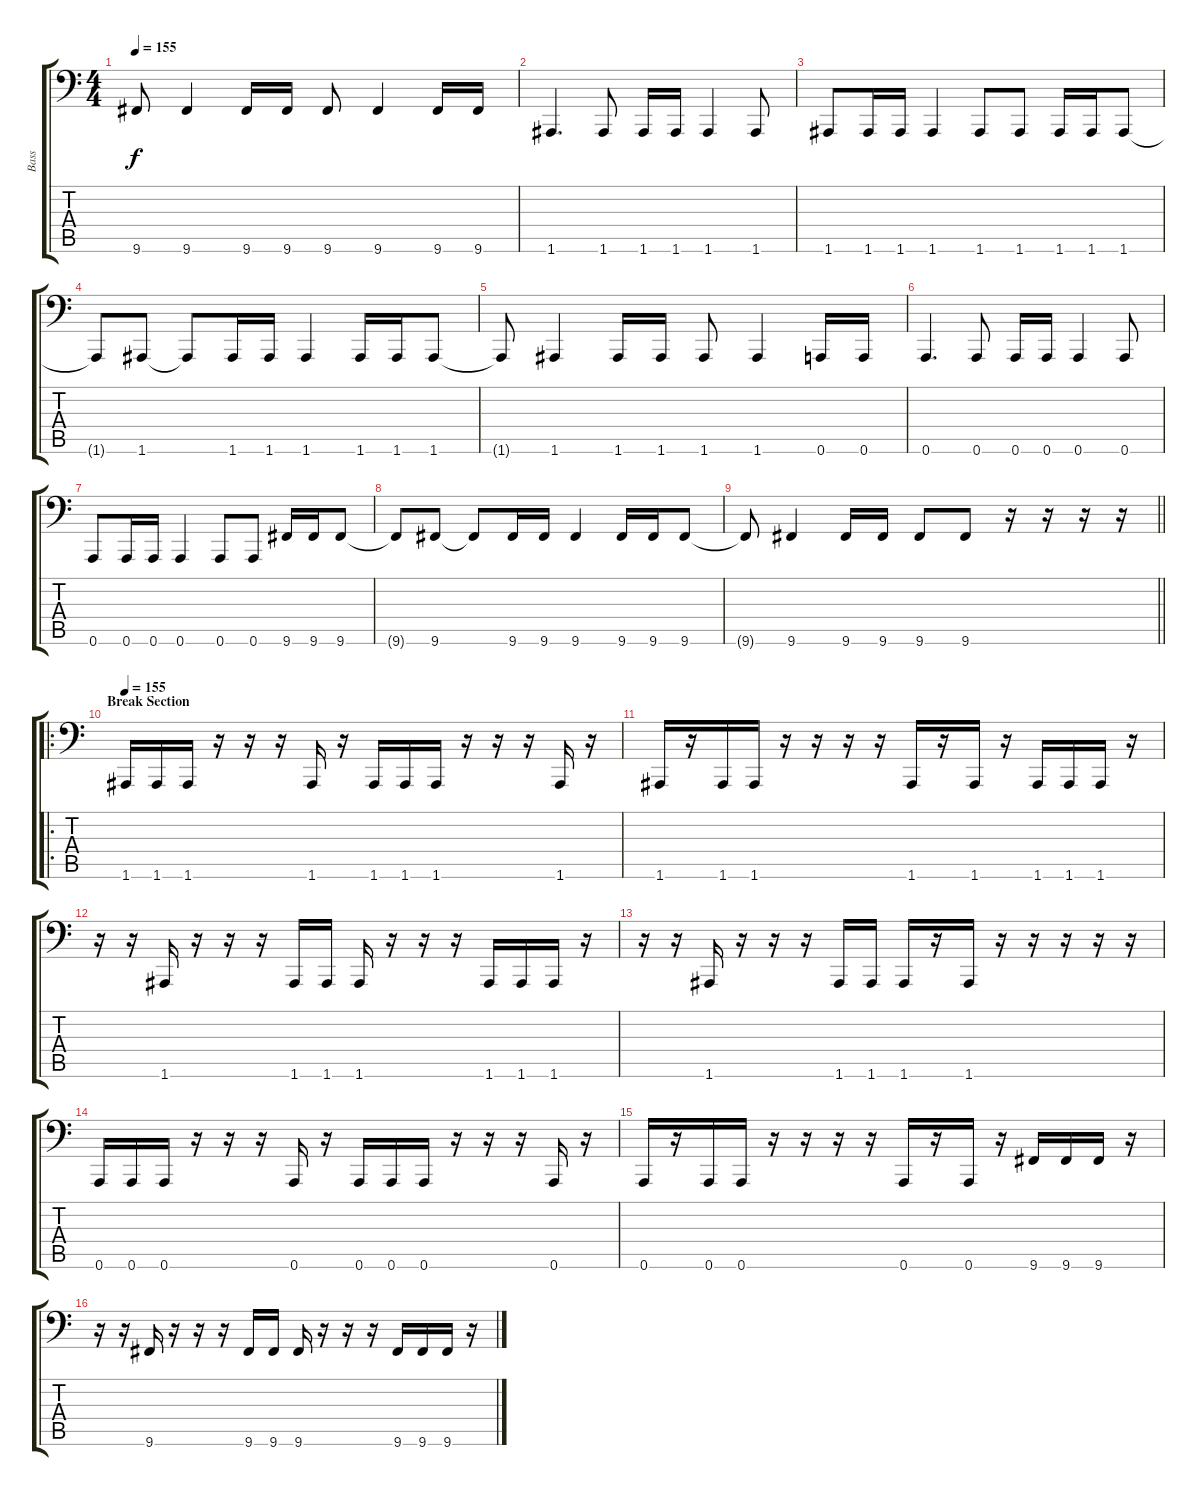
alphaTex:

\track ("Bass" "Bass") {instrument electricbassfinger}
\staff {score tabs}
\tuning (B2 Gb2 D2 A1 E1 A0) {hide}
\ts (4 4)
\tempo 155
\clef f4
\ks c
9.6{t}.8{dy f} 9.6.4 9.6.16 9.6.16 9.6.8 9.6.4 9.6.16 9.6.16 |
1.6.4{d} 1.6.8 1.6.16 1.6.16 1.6.4 1.6.8 |
1.6.8 1.6.16 1.6.16 1.6.4 1.6.8 1.6.8 1.6.16 1.6.16 1.6.8 |
1.6{t}.8 1.6.8 1.6{t}.8 1.6.16 1.6.16 1.6.4 1.6.16 1.6.16 1.6.8 |
1.6{t}.8 1.6.4 1.6.16 1.6.16 1.6.8 1.6.4 0.6.16 0.6.16 |
0.6.4{d} 0.6.8 0.6.16 0.6.16 0.6.4 0.6.8 |
0.6.8 0.6.16 0.6.16 0.6.4 0.6.8 0.6.8 9.6.16 9.6.16 9.6.8 |
9.6{t}.8 9.6.8 9.6{t}.8 9.6.16 9.6.16 9.6.4 9.6.16 9.6.16 9.6.8 |
\barLineRight lightlight
9.6{t}.8 9.6.4 9.6.16 9.6.16 9.6.8 9.6.8 r.16 r.16 r.16 r.16 |
\ro
\section ("" "Break Section")
\tempo 155
1.6.16 1.6.16 1.6.16 r.16 r.16 r.16 1.6.16 r.16 1.6.16 1.6.16 1.6.16 r.16 r.16 r.16 1.6.16 r.16 |
1.6.16 r.16 1.6.16 1.6.16 r.16 r.16 r.16 r.16 1.6.16 r.16 1.6.16 r.16 1.6.16 1.6.16 1.6.16 r.16 |
r.16 r.16 1.6.16 r.16 r.16 r.16 1.6.16 1.6.16 1.6.16 r.16 r.16 r.16 1.6.16 1.6.16 1.6.16 r.16 |
r.16 r.16 1.6.16 r.16 r.16 r.16 1.6.16 1.6.16 1.6.16 r.16 1.6.16 r.16 r.16 r.16 r.16 r.16 |
0.6.16 0.6.16 0.6.16 r.16 r.16 r.16 0.6.16 r.16 0.6.16 0.6.16 0.6.16 r.16 r.16 r.16 0.6.16 r.16 |
0.6.16 r.16 0.6.16 0.6.16 r.16 r.16 r.16 r.16 0.6.16 r.16 0.6.16 r.16 9.6.16 9.6.16 9.6.16 r.16 |
r.16 r.16 9.6.16 r.16 r.16 r.16 9.6.16 9.6.16 9.6.16 r.16 r.16 r.16 9.6.16 9.6.16 9.6.16 r.16
